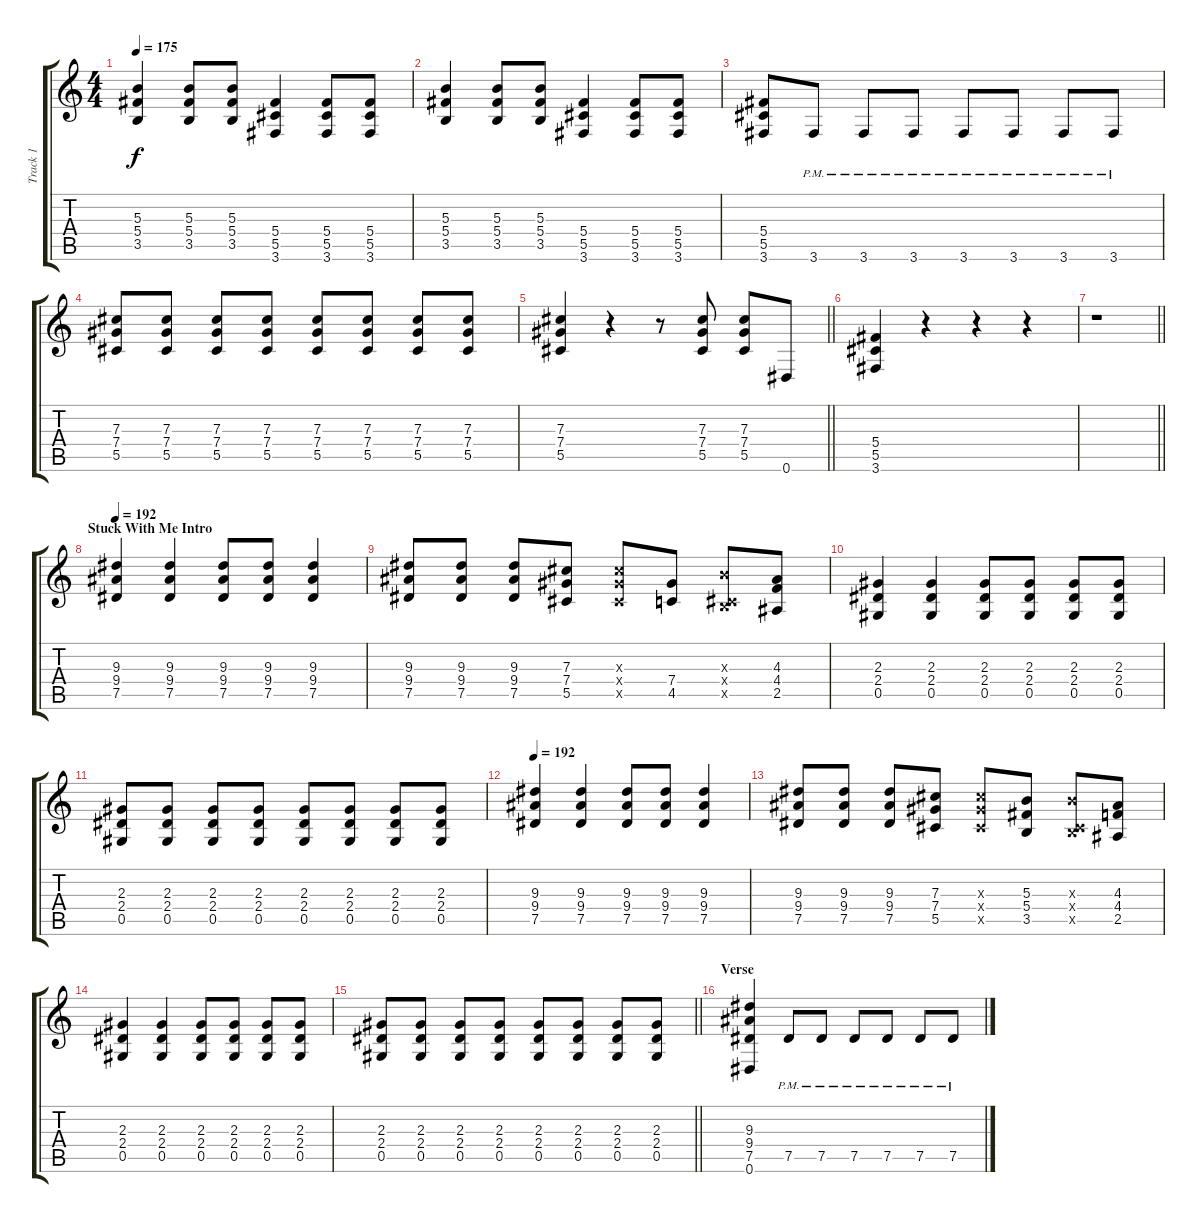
\track ("Track 1" "Track 1") {instrument distortionguitar}
\staff {score tabs}
\tuning (Eb4 Bb3 Gb3 Db3 Ab2 Eb2) {hide}
\ts (4 4)
\tempo 175
\clef g2
\ks c
(5.3 5.4 3.5).4{dy f} (5.3 5.4 3.5).8 (5.3 5.4 3.5).8 (5.4 5.5 3.6).4 (5.4 5.5 3.6).8 (5.4 5.5 3.6).8 |
(5.3 5.4 3.5).4 (5.3 5.4 3.5).8 (5.3 5.4 3.5).8 (5.4 5.5 3.6).4 (5.4 5.5 3.6).8 (5.4 5.5 3.6).8 |
(5.4 5.5 3.6).8 3.6{pm}.8 3.6{pm}.8 3.6{pm}.8 3.6{pm}.8 3.6{pm}.8 3.6{pm}.8 3.6{pm}.8 |
(7.3 7.4 5.5).8 (7.3 7.4 5.5).8 (7.3 7.4 5.5).8 (7.3 7.4 5.5).8 (7.3 7.4 5.5).8 (7.3 7.4 5.5).8 (7.3 7.4 5.5).8 (7.3 7.4 5.5).8 |
\barLineRight lightlight
(7.3 7.4 5.5).4 r.4 r.8 (7.3 7.4 5.5).8 (7.3 7.4 5.5).8 0.6.8 |
(5.4 5.5 3.6).4 r.4 r.4 r.4 |
\barLineRight lightlight
r.1 |
\section ("" "Stuck With Me Intro")
\tempo 185
\tempo 192
(9.3 9.4 7.5).4 (9.3 9.4 7.5).4 (9.3 9.4 7.5).8 (9.3 9.4 7.5).8 (9.3 9.4 7.5).4 |
(9.3 9.4 7.5).8 (9.3 9.4 7.5).8 (9.3 9.4 7.5).8 (7.3 7.4 5.5).8 (7.3{x} 7.4{x} 5.5{x}).8 (7.4 4.5).8 (5.3{x} 0.4{x} 3.5{x}).8 (4.3 4.4 2.5).8 |
(2.3 2.4 0.5).4 (2.3 2.4 0.5).4 (2.3 2.4 0.5).8 (2.3 2.4 0.5).8 (2.3 2.4 0.5).8 (2.3 2.4 0.5).8 |
(2.3 2.4 0.5).8 (2.3 2.4 0.5).8 (2.3 2.4 0.5).8 (2.3 2.4 0.5).8 (2.3 2.4 0.5).8 (2.3 2.4 0.5).8 (2.3 2.4 0.5).8 (2.3 2.4 0.5).8 |
\tempo 192
(9.3 9.4 7.5).4 (9.3 9.4 7.5).4 (9.3 9.4 7.5).8 (9.3 9.4 7.5).8 (9.3 9.4 7.5).4 |
(9.3 9.4 7.5).8 (9.3 9.4 7.5).8 (9.3 9.4 7.5).8 (7.3 7.4 5.5).8 (7.3{x} 7.4{x} 5.5{x}).8 (5.3 5.4 3.5).8 (5.3{x} 0.4{x} 3.5{x}).8 (4.3 4.4 2.5).8 |
(2.3 2.4 0.5).4 (2.3 2.4 0.5).4 (2.3 2.4 0.5).8 (2.3 2.4 0.5).8 (2.3 2.4 0.5).8 (2.3 2.4 0.5).8 |
\barLineRight lightlight
(2.3 2.4 0.5).8 (2.3 2.4 0.5).8 (2.3 2.4 0.5).8 (2.3 2.4 0.5).8 (2.3 2.4 0.5).8 (2.3 2.4 0.5).8 (2.3 2.4 0.5).8 (2.3 2.4 0.5).8 |
\section ("" "Verse")
(9.3 9.4 7.5 0.6).4 7.5{pm}.8 7.5{pm}.8 7.5{pm}.8 7.5{pm}.8 7.5{pm}.8 7.5{pm}.8
